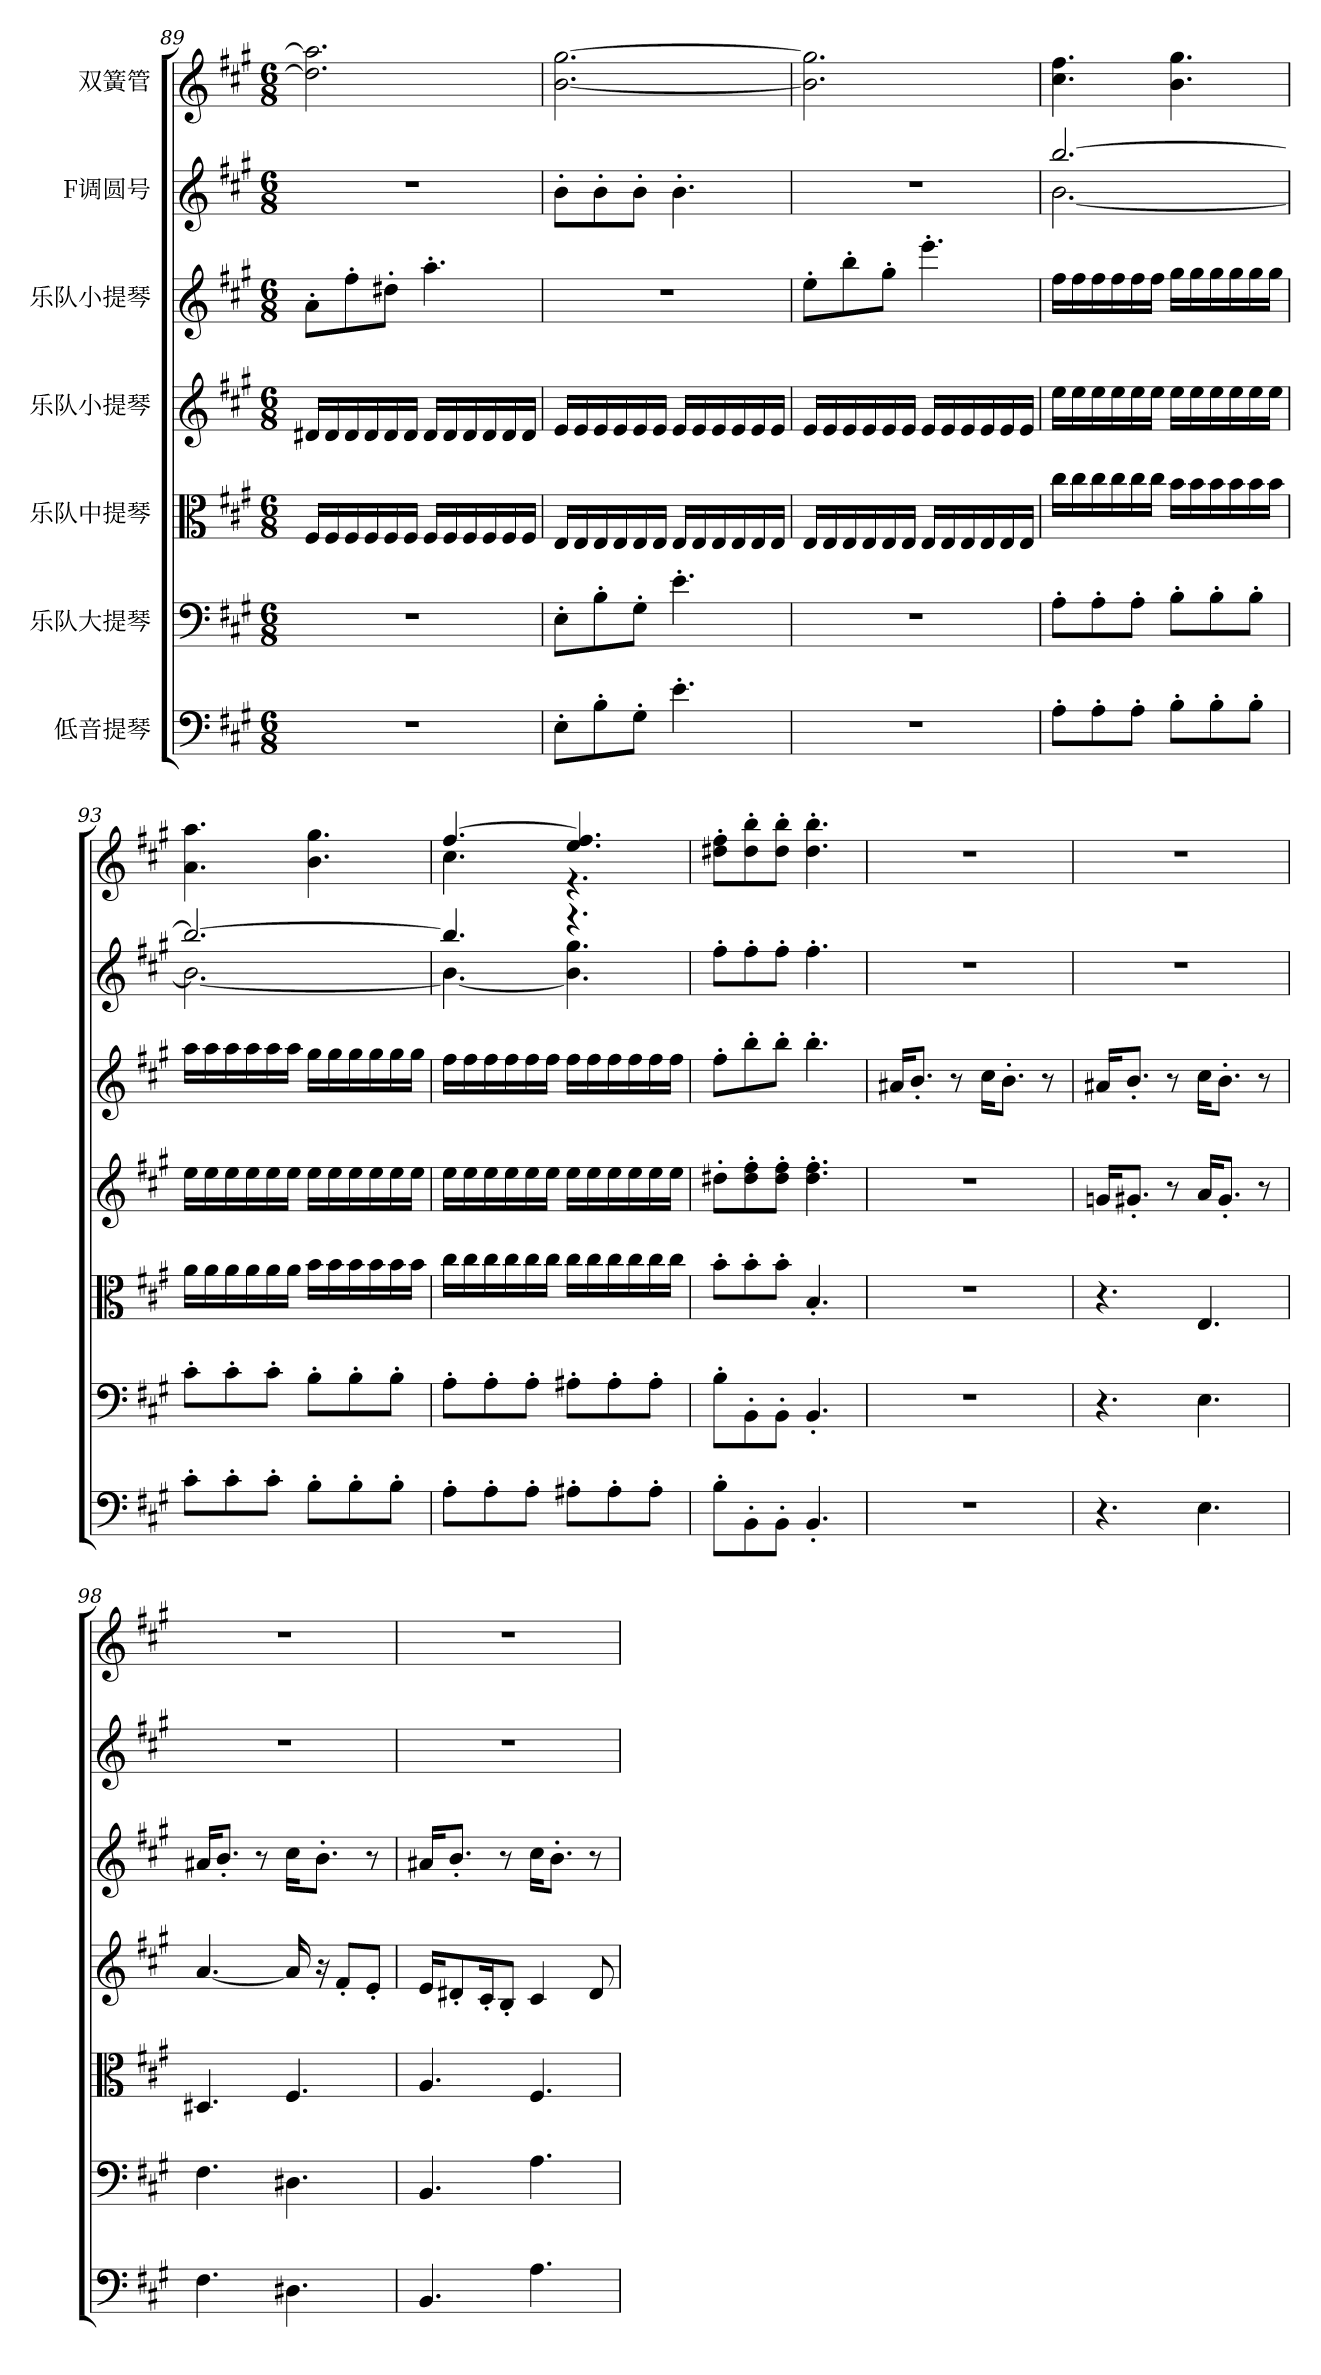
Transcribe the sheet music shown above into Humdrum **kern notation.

**kern	**kern	**kern	**kern	**kern	**kern	**kern
*part7	*part6	*part5	*part4	*part3	*part2	*part1
*staff7	*staff6	*staff5	*staff4	*staff3	*staff2	*staff1
*I"低音提琴	*I"乐队大提琴	*I"乐队中提琴	*I"乐队小提琴	*I"乐队小提琴	*I"F调圆号	*I"双簧管
*clefF4	*clefF4	*clefC3	*clefG2	*clefG2	*clefG2	*clefG2
*ITrd7c12	*	*	*	*	*ITrd4c7	*
*k[f#c#g#]	*k[f#c#g#]	*k[f#c#g#]	*k[f#c#g#]	*k[f#c#g#]	*k[f#c#]	*k[f#c#g#]
*M6/8	*M6/8	*M6/8	*M6/8	*M6/8	*M6/8	*M6/8
=89	=89	=89	=89	=89	=89	=89
2.r	2.r	16F#/LL	16d#X/LL	8a'\L	2.r	2.dd#\] 2.aa\]
.	.	16F#/	16d#/	.	.	.
.	.	16F#/	16d#/	8ff#'\	.	.
.	.	16F#/	16d#/	.	.	.
.	.	16F#/	16d#/	8dd#X'\J	.	.
.	.	16F#/JJ	16d#/JJ	.	.	.
.	.	16F#/LL	16d#/LL	4.aa'\	.	.
.	.	16F#/	16d#/	.	.	.
.	.	16F#/	16d#/	.	.	.
.	.	16F#/	16d#/	.	.	.
.	.	16F#/	16d#/	.	.	.
.	.	16F#/JJ	16d#/JJ	.	.	.
=90	=90	=90	=90	=90	=90	=90
8EE'\L	8E'\L	16E/LL	16e/LL	2.r	8e'\L	[2.b\ [2.gg#\
.	.	16E/	16e/	.	.	.
8BB'\	8B'\	16E/	16e/	.	8e'\	.
.	.	16E/	16e/	.	.	.
8GG#'\J	8G#'\J	16E/	16e/	.	8e'\J	.
.	.	16E/JJ	16e/JJ	.	.	.
4.E'\	4.e'\	16E/LL	16e/LL	.	4.e'\	.
.	.	16E/	16e/	.	.	.
.	.	16E/	16e/	.	.	.
.	.	16E/	16e/	.	.	.
.	.	16E/	16e/	.	.	.
.	.	16E/JJ	16e/JJ	.	.	.
!!LO:PB:g=z
=91	=91	=91	=91	=91	=91	=91
2.r	2.r	16E/LL	16e/LL	8ee'\L	2.r	2.b\] 2.gg#\]
.	.	16E/	16e/	.	.	.
.	.	16E/	16e/	8bb'\	.	.
.	.	16E/	16e/	.	.	.
.	.	16E/	16e/	8gg#'\J	.	.
.	.	16E/JJ	16e/JJ	.	.	.
.	.	16E/LL	16e/LL	4.eee'\	.	.
.	.	16E/	16e/	.	.	.
.	.	16E/	16e/	.	.	.
.	.	16E/	16e/	.	.	.
.	.	16E/	16e/	.	.	.
.	.	16E/JJ	16e/JJ	.	.	.
=92	=92	=92	=92	=92	=92	=92
*	*	*	*	*	*^	*
8AA'\L	8A'\L	16cc#\LL	16ee\LL	16ff#\LL	[2.ee/	[2.e\	4.cc#\ 4.ff#\
.	.	16cc#\	16ee\	16ff#\	.	.	.
8AA'\	8A'\	16cc#\	16ee\	16ff#\	.	.	.
.	.	16cc#\	16ee\	16ff#\	.	.	.
8AA'\J	8A'\J	16cc#\	16ee\	16ff#\	.	.	.
.	.	16cc#\JJ	16ee\JJ	16ff#\JJ	.	.	.
8BB'\L	8B'\L	16b\LL	16ee\LL	16gg#\LL	.	.	4.b\ 4.gg#\
.	.	16b\	16ee\	16gg#\	.	.	.
8BB'\	8B'\	16b\	16ee\	16gg#\	.	.	.
.	.	16b\	16ee\	16gg#\	.	.	.
8BB'\J	8B'\J	16b\	16ee\	16gg#\	.	.	.
.	.	16b\JJ	16ee\JJ	16gg#\JJ	.	.	.
!!LO:PB:g=z
=93	=93	=93	=93	=93	=93	=93	=93
8C#'\L	8c#'\L	16a\LL	16ee\LL	16aa\LL	2.ee/_	2.e\_	4.a\ 4.aa\
.	.	16a\	16ee\	16aa\	.	.	.
8C#'\	8c#'\	16a\	16ee\	16aa\	.	.	.
.	.	16a\	16ee\	16aa\	.	.	.
8C#'\J	8c#'\J	16a\	16ee\	16aa\	.	.	.
.	.	16a\JJ	16ee\JJ	16aa\JJ	.	.	.
8BB'\L	8B'\L	16b\LL	16ee\LL	16gg#\LL	.	.	4.b\ 4.gg#\
.	.	16b\	16ee\	16gg#\	.	.	.
8BB'\	8B'\	16b\	16ee\	16gg#\	.	.	.
.	.	16b\	16ee\	16gg#\	.	.	.
8BB'\J	8B'\J	16b\	16ee\	16gg#\	.	.	.
.	.	16b\JJ	16ee\JJ	16gg#\JJ	.	.	.
=94	=94	=94	=94	=94	=94	=94	=94
*	*	*	*	*	*	*	*^
8AA'\L	8A'\L	16cc#\LL	16ee\LL	16ff#\LL	4.ee/]	4.e\_	[4.ff#/	4.cc#\
.	.	16cc#\	16ee\	16ff#\	.	.	.	.
8AA'\	8A'\	16cc#\	16ee\	16ff#\	.	.	.	.
.	.	16cc#\	16ee\	16ff#\	.	.	.	.
8AA'\J	8A'\J	16cc#\	16ee\	16ff#\	.	.	.	.
.	.	16cc#\JJ	16ee\JJ	16ff#\JJ	.	.	.	.
8AA#X'\L	8A#X'\L	16cc#\LL	16ee\LL	16ff#\LL	4.r	4.e\] 4.cc#\	4.ee/ 4.ff#/]	4.r
.	.	16cc#\	16ee\	16ff#\	.	.	.	.
8AA#'\	8A#'\	16cc#\	16ee\	16ff#\	.	.	.	.
.	.	16cc#\	16ee\	16ff#\	.	.	.	.
8AA#'\J	8A#'\J	16cc#\	16ee\	16ff#\	.	.	.	.
.	.	16cc#\JJ	16ee\JJ	16ff#\JJ	.	.	.	.
*	*	*	*	*	*v	*v	*	*
*	*	*	*	*	*	*v	*v
=95	=95	=95	=95	=95	=95	=95
*	*	*	*	*	*	*MM153
8BB'\L	8B'\L	8b'\L	8dd#X'\L	8ff#'\L	8b'\L	8dd#X\' 8ff#\'L
8BBB'\	8BB'\	8b'\	8dd#\' 8ff#\'	8bb'\	8b'\	8dd#\' 8bb\'
8BBB'\J	8BB'\J	8b'\J	8dd#\' 8ff#\'J	8bb'\J	8b'\J	8dd#\' 8bb\'J
4.BBB'/	4.BB'/	4.B'/	4.dd#\' 4.ff#\'	4.bb'\	4.b'\	4.dd#\' 4.bb\'
!!LO:PB:g=z
=96	=96	=96	=96	=96	=96	=96
*	*	*	*	*	*	*MM156
2.r	2.r	2.r	2.r	16a#X/KL	2.r	2.r
.	.	.	.	8.b'/J	.	.
.	.	.	.	8r	.	.
.	.	.	.	16cc#\KL	.	.
.	.	.	.	8.b'\J	.	.
.	.	.	.	8r	.	.
=97	=97	=97	=97	=97	=97	=97
4.r	4.r	4.r	16gn/KL	16a#X/KL	2.r	2.r
.	.	.	8.g#X'/J	8.b'/J	.	.
.	.	.	8r	8r	.	.
4.EE\	4.E\	4.E/	16a/KL	16cc#\KL	.	.
.	.	.	8.g#'/J	8.b'\J	.	.
.	.	.	8r	8r	.	.
=98	=98	=98	=98	=98	=98	=98
4.FF#\	4.F#\	4.D#X/	[4.a/	16a#X/KL	2.r	2.r
.	.	.	.	8.b'/J	.	.
.	.	.	.	8r	.	.
4.DD#X\	4.D#X\	4.F#/	16a/]	16cc#\KL	.	.
.	.	.	16r	8.b'\J	.	.
.	.	.	8f#'/L	.	.	.
.	.	.	8e'/J	8r	.	.
=99	=99	=99	=99	=99	=99	=99
4.BBB/	4.BB/	4.A/	16e/KL	16a#X/KL	2.r	2.r
.	.	.	8d#X'/	8.b'/J	.	.
.	.	.	16c#'/K	.	.	.
.	.	.	8B'/J	8r	.	.
4.AA\	4.A\	4.F#/	4c#/	16cc#\KL	.	.
.	.	.	.	8.b'\J	.	.
.	.	.	8d#/	8r	.	.
=	=	=	=	=	=	=
*-	*-	*-	*-	*-	*-	*-
